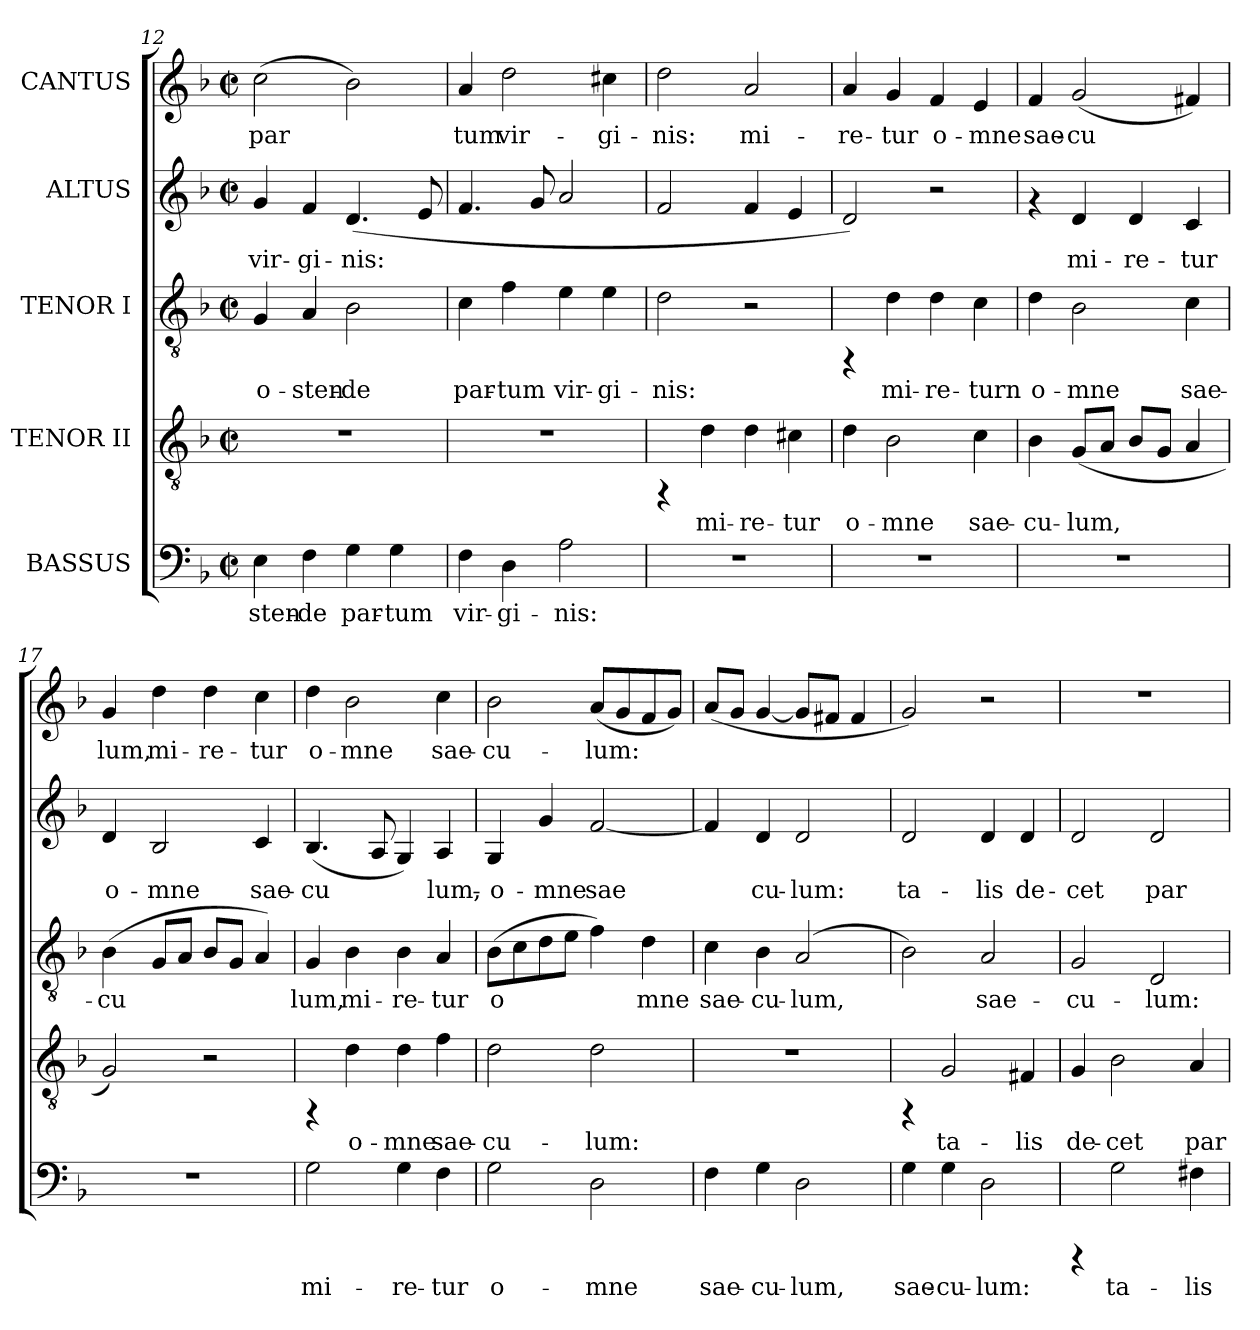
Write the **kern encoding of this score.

**kern	**text	**kern	**text	**kern	**text	**kern	**text	**kern	**text
*part5	*part5	*part4	*part4	*part3	*part3	*part2	*part2	*part1	*part1
*staff5	*staff5	*staff4	*staff4	*staff3	*staff3	*staff2	*staff2	*staff1	*staff1
*I"BASSUS	*	*I"TENOR II	*	*I"TENOR I	*	*I"ALTUS	*	*I"CANTUS	*
*clefF4	*	*clefGv2	*	*clefGv2	*	*clefG2	*	*clefG2	*
*k[b-]	*	*k[b-]	*	*k[b-]	*	*k[b-]	*	*k[b-]	*
*F:	*	*F:	*	*F:	*	*F:	*	*F:	*
*M2/2	*	*M2/2	*	*M2/2	*	*M2/2	*	*M2/2	*
*met(c|)	*	*met(c|)	*	*met(c|)	*	*met(c|)	*	*met(c|)	*
=12	=12	=12	=12	=12	=12	=12	=12	=12	=12
!	!LO:LY:b:cj	!	!	!	!LO:LY:b:cj	!	!LO:LY:b:cj	!	!LO:LY:b:cj
4E\	-sten-	1r	.	4G/	o-	4g/	vir-	(>2cc\	par-
!	!LO:LY:b:cj	!	!	!	!LO:LY:b:cj	!	!LO:LY:b:cj	!	!
4F\	-de	.	.	4A/	-sten-	4f/	-gi-	.	.
!	!LO:LY:b:cj	!	!	!	!LO:LY:b:cj	!	!LO:LY:b:cj	!	!LO:LY:b:cj
4G\	par-	.	.	2B-\	-de	(<4.d/	-nis:	2b-\)	--
!	!LO:LY:b:cj	!	!	!	!	!	!	!	!
4G\	-tum	.	.	.	.	.	.	.	.
!	!	!	!	!	!	!	!LO:LY:b:cj	!	!
.	.	.	.	.	.	8e/	.	.	.
=13	=13	=13	=13	=13	=13	=13	=13	=13	=13
!	!LO:LY:b:cj	!	!	!	!LO:LY:b:cj	!	!LO:LY:b:cj	!	!LO:LY:b:cj
4F\	vir-	1r	.	4c\	par-	4.f/	.	4a/	-tum
!	!LO:LY:b:cj	!	!	!	!LO:LY:b:cj	!	!	!	!LO:LY:b:cj
4D\	-gi-	.	.	4f\	-tum	.	.	2dd\	vir-
!	!	!	!	!	!	!	!LO:LY:b:cj	!	!
.	.	.	.	.	.	8g/	.	.	.
!	!LO:LY:b:cj	!	!	!	!LO:LY:b:cj	!	!LO:LY:b:cj	!	!
2A\	-nis:	.	.	4e\	vir-	2a/	.	.	.
!	!	!	!	!	!LO:LY:b:cj	!	!	!	!LO:LY:b:cj
.	.	.	.	4e\	-gi-	.	.	4cc#\	-gi-
!!LO:PB:g=z
=14	=14	=14	=14	=14	=14	=14	=14	=14	=14
!	!	!	!	!	!LO:LY:b:cj	!	!LO:LY:b:cj	!	!LO:LY:b:cj
1r	.	4rFF	.	2d\	-nis:	2f/	.	2dd\	-nis:
!	!	!	!LO:LY:b:cj	!	!	!	!	!	!
.	.	4d\	mi-	.	.	.	.	.	.
!	!	!	!LO:LY:b:cj	!	!	!	!LO:LY:b:cj	!	!LO:LY:b:cj
.	.	4d\	-re-	2r	.	4f/	.	2a/	mi-
!	!	!	!LO:LY:b:cj	!	!	!	!LO:LY:b:cj	!	!
.	.	4c#\	-tur	.	.	4e/	.	.	.
=15	=15	=15	=15	=15	=15	=15	=15	=15	=15
!	!	!	!LO:LY:b:cj	!	!	!	!LO:LY:b:cj	!	!LO:LY:b:cj
1r	.	4d\	o-	4rFF	.	2d/)	.	4a/	-re-
!	!	!	!LO:LY:b:cj	!	!LO:LY:b:cj	!	!	!	!LO:LY:b:cj
.	.	2B-\	-mne	4d\	mi-	.	.	4g/	-tur
!	!	!	!	!	!LO:LY:b:cj	!	!	!	!LO:LY:b:cj
.	.	.	.	4d\	-re-	2r	.	4f/	o-
!	!	!	!LO:LY:b:cj	!	!LO:LY:b:cj	!	!	!	!LO:LY:b:cj
.	.	4c\	sae-	4c\	-turn	.	.	4e/	-mne
=16	=16	=16	=16	=16	=16	=16	=16	=16	=16
!	!	!	!LO:LY:b:cj	!	!LO:LY:b:cj	!	!	!	!LO:LY:b:cj
1r	.	4B-\	-cu-	4d\	o-	4rf	.	4f/	sae-
!	!	!	!LO:LY:b:cj	!	!LO:LY:b:cj	!	!LO:LY:b:cj	!	!LO:LY:b:cj
.	.	(<8G/L	-lum,	2B-\	-mne	4d/	mi-	(<2g/	-cu-
!	!	!	!LO:LY:b:cj	!	!	!	!	!	!
.	.	8A/J	.	.	.	.	.	.	.
!	!	!	!LO:LY:b:cj	!	!	!	!LO:LY:b:cj	!	!
.	.	8B-/L	.	.	.	4d/	-re-	.	.
!	!	!	!LO:LY:b:cj	!	!	!	!	!	!
.	.	8G/J	.	.	.	.	.	.	.
!	!	!	!LO:LY:b:cj	!	!LO:LY:b:cj	!	!LO:LY:b:cj	!	!LO:LY:b:cj
.	.	4A/	.	4c\	sae-	4c/	-tur	4f#/)	--
=17	=17	=17	=17	=17	=17	=17	=17	=17	=17
!	!	!	!LO:LY:b:cj	!	!LO:LY:b:cj	!	!LO:LY:b:cj	!	!LO:LY:b:cj
1r	.	2G/)	.	(>4B-\	-cu-	4d/	o-	4g/	-lum,
!	!	!	!	!	!LO:LY:b:cj	!	!LO:LY:b:cj	!	!LO:LY:b:cj
.	.	.	.	8G/L	--	2B-/	-mne	4dd\	mi-
!	!	!	!	!	!LO:LY:b:cj	!	!	!	!
.	.	.	.	8A/J	--	.	.	.	.
!	!	!	!	!	!LO:LY:b:cj	!	!	!	!LO:LY:b:cj
.	.	2r	.	8B-/L	--	.	.	4dd\	-re-
!	!	!	!	!	!LO:LY:b:cj	!	!	!	!
.	.	.	.	8G/J	--	.	.	.	.
!	!	!	!	!	!LO:LY:b:cj	!	!LO:LY:b:cj	!	!LO:LY:b:cj
.	.	.	.	4A/)	--	4c/	sae-	4cc\	-tur
=18	=18	=18	=18	=18	=18	=18	=18	=18	=18
!	!LO:LY:b:cj	!	!	!	!LO:LY:b:cj	!	!LO:LY:b:cj	!	!LO:LY:b:cj
2G\	mi-	4rFF	.	4G/	-lum,	(>4.B-/	-cu-	4dd\	o-
!	!	!	!LO:LY:b:cj	!	!LO:LY:b:cj	!	!	!	!LO:LY:b:cj
.	.	4d\	o-	4B-\	mi-	.	.	2b-\	-mne
!	!	!	!	!	!	!	!LO:LY:b:cj	!	!
.	.	.	.	.	.	8A/	--	.	.
!	!LO:LY:b:cj	!	!LO:LY:b:cj	!	!LO:LY:b:cj	!	!LO:LY:b:cj	!	!
4G\	-re-	4d\	-mne	4B-\	-re-	4G/)	--	.	.
!	!LO:LY:b:cj	!	!LO:LY:b:cj	!	!LO:LY:b:cj	!	!LO:LY:b:cj	!	!LO:LY:b:cj
4F\	-tur	4f\	sae-	4A/	-tur	4A/	-lum,-	4cc\	sae-
=19	=19	=19	=19	=19	=19	=19	=19	=19	=19
!	!LO:LY:b:cj	!	!LO:LY:b:cj	!	!LO:LY:b:cj	!	!LO:LY:b:cj	!	!LO:LY:b:cj
2G\	o-	2d\	-cu-	(>8B-\L	o-	4G/	-o-	2b-\	-cu-
!	!	!	!	!	!LO:LY:b:cj	!	!	!	!
.	.	.	.	8c\	--	.	.	.	.
!	!	!	!	!	!LO:LY:b:cj	!	!LO:LY:b:cj	!	!
.	.	.	.	8d\	--	4g/	-mne	.	.
!	!	!	!	!	!LO:LY:b:cj	!	!	!	!
.	.	.	.	8e\J	--	.	.	.	.
!	!LO:LY:b:cj	!	!LO:LY:b:cj	!	!LO:LY:b:cj	!	!LO:LY:b:cj	!	!LO:LY:b:cj
2D\	-mne	2d\	-lum:	4f\)	--	[<2f/	sae-	(<8a/L	-lum:
!	!	!	!	!	!	!	!	!	!LO:LY:b:cj
.	.	.	.	.	.	.	.	8g/	.
!	!	!	!	!	!LO:LY:b:cj	!	!	!	!LO:LY:b:cj
.	.	.	.	4d\	-mne	.	.	8f/	.
!	!	!	!	!	!	!	!	!	!LO:LY:b:cj
.	.	.	.	.	.	.	.	8g/J)	.
!!LO:LB:g=z
=20	=20	=20	=20	=20	=20	=20	=20	=20	=20
!	!LO:LY:b:cj	!	!	!	!LO:LY:b:cj	!	!LO:LY:b:cj	!	!LO:LY:b:cj
4F\	sae-	1r	.	4c\	sae-	4f/]	--	(<8a/L	.
!	!	!	!	!	!	!	!	!	!LO:LY:b:cj
.	.	.	.	.	.	.	.	8g/J	.
!	!LO:LY:b:cj	!	!	!	!LO:LY:b:cj	!	!LO:LY:b:cj	!	!LO:LY:b:cj
4G\	-cu-	.	.	4B-\	-cu-	4d/	-cu-	[<4g/	.
!	!LO:LY:b:cj	!	!	!	!LO:LY:b:cj	!	!LO:LY:b:cj	!	!LO:LY:b:cj
2D\	-lum,	.	.	(>2A/	-lum,	2d/	-lum:	8g/L]	.
!	!	!	!	!	!	!	!	!	!LO:LY:b:cj
.	.	.	.	.	.	.	.	8f#X/J	.
!	!	!	!	!	!	!	!	!	!LO:LY:b:cj
.	.	.	.	.	.	.	.	4f#/	.
=21	=21	=21	=21	=21	=21	=21	=21	=21	=21
!	!LO:LY:b:cj	!	!	!	!LO:LY:b:cj	!	!LO:LY:b:cj	!	!LO:LY:b:cj
4G\	sae-	4rFF	.	2B-\)	.	2d/	ta-	2g/)	.
!	!LO:LY:b:cj	!	!LO:LY:b:cj	!	!	!	!	!	!
4G\	-cu-	2G/	ta-	.	.	.	.	.	.
!	!LO:LY:b:cj	!	!	!	!LO:LY:b:cj	!	!LO:LY:b:cj	!	!
2D\	-lum:	.	.	2A/	sae-	4d/	-lis	2r	.
!	!	!	!LO:LY:b:cj	!	!	!	!LO:LY:b:cj	!	!
.	.	4F#X/	-lis	.	.	4d/	de-	.	.
=22	=22	=22	=22	=22	=22	=22	=22	=22	=22
!	!	!	!LO:LY:b:cj	!	!LO:LY:b:cj	!	!LO:LY:b:cj	!	!
4rCCC	.	4G/	de-	2G/	-cu-	2d/	-cet	1r	.
!	!LO:LY:b:cj	!	!LO:LY:b:cj	!	!	!	!	!	!
2G\	ta-	2B-\	-cet	.	.	.	.	.	.
!	!	!	!	!	!LO:LY:b:cj	!	!LO:LY:b:cj	!	!
.	.	.	.	2D/	-lum:	2d/	par-	.	.
!	!LO:LY:b:cj	!	!LO:LY:b:cj	!	!	!	!	!	!
4F#X\	-lis	4A/	par-	.	.	.	.	.	.
=	=	=	=	=	=	=	=	=	=
*-	*-	*-	*-	*-	*-	*-	*-	*-	*-
